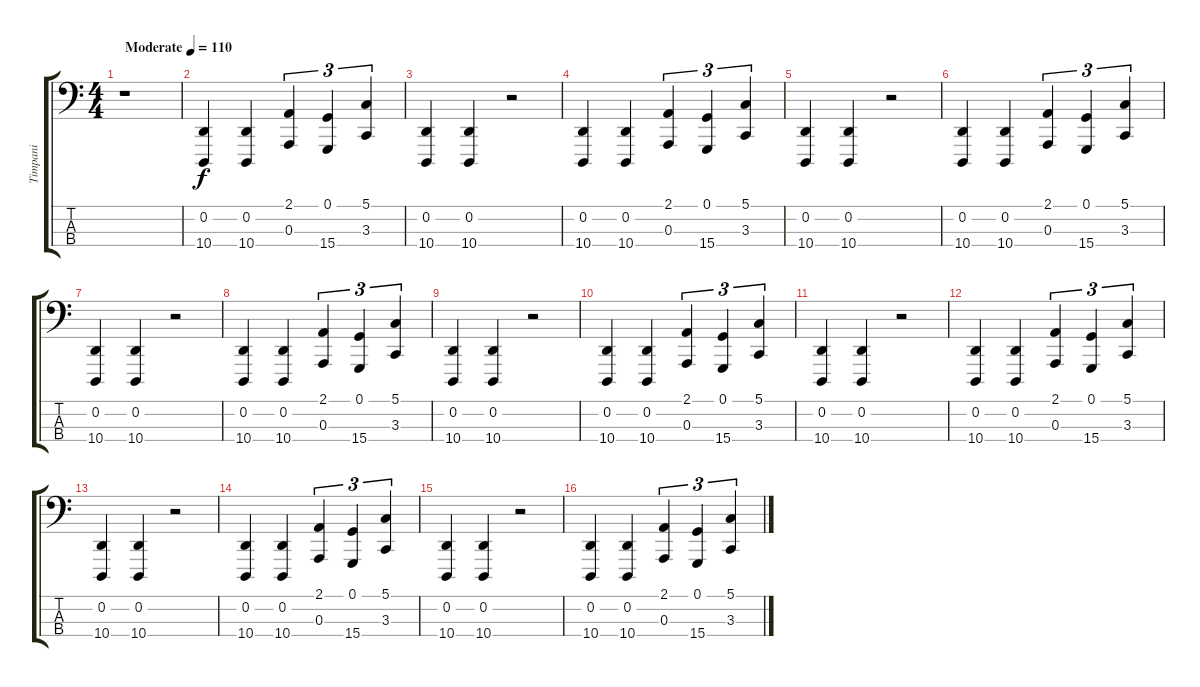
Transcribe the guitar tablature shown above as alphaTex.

\track ("Timpani" "Timpani") {instrument timpani}
\staff {score tabs}
\tuning (G2 D2 A1 E0) {hide}
\ts (4 4)
\tempo (110 "Moderate")
\clef f4
\ks c
r.1{dy f instrument timpani} |
(0.2 10.4).4 (0.2 10.4).4 (2.1 0.3).4{tu (3 2)} (0.1 15.4).4{tu (3 2)} (5.1 3.3).4{tu (3 2)} |
(0.2 10.4).4 (0.2 10.4).4 r.2 |
(0.2 10.4).4 (0.2 10.4).4 (2.1 0.3).4{tu (3 2)} (0.1 15.4).4{tu (3 2)} (5.1 3.3).4{tu (3 2)} |
(0.2 10.4).4 (0.2 10.4).4 r.2 |
(0.2 10.4).4 (0.2 10.4).4 (2.1 0.3).4{tu (3 2)} (0.1 15.4).4{tu (3 2)} (5.1 3.3).4{tu (3 2)} |
(0.2 10.4).4 (0.2 10.4).4 r.2 |
(0.2 10.4).4 (0.2 10.4).4 (2.1 0.3).4{tu (3 2)} (0.1 15.4).4{tu (3 2)} (5.1 3.3).4{tu (3 2)} |
(0.2 10.4).4 (0.2 10.4).4 r.2 |
(0.2 10.4).4 (0.2 10.4).4 (2.1 0.3).4{tu (3 2)} (0.1 15.4).4{tu (3 2)} (5.1 3.3).4{tu (3 2)} |
(0.2 10.4).4 (0.2 10.4).4 r.2 |
(0.2 10.4).4 (0.2 10.4).4 (2.1 0.3).4{tu (3 2)} (0.1 15.4).4{tu (3 2)} (5.1 3.3).4{tu (3 2)} |
(0.2 10.4).4 (0.2 10.4).4 r.2 |
(0.2 10.4).4 (0.2 10.4).4 (2.1 0.3).4{tu (3 2)} (0.1 15.4).4{tu (3 2)} (5.1 3.3).4{tu (3 2)} |
(0.2 10.4).4 (0.2 10.4).4 r.2 |
(0.2 10.4).4 (0.2 10.4).4 (2.1 0.3).4{tu (3 2)} (0.1 15.4).4{tu (3 2)} (5.1 3.3).4{tu (3 2)}
